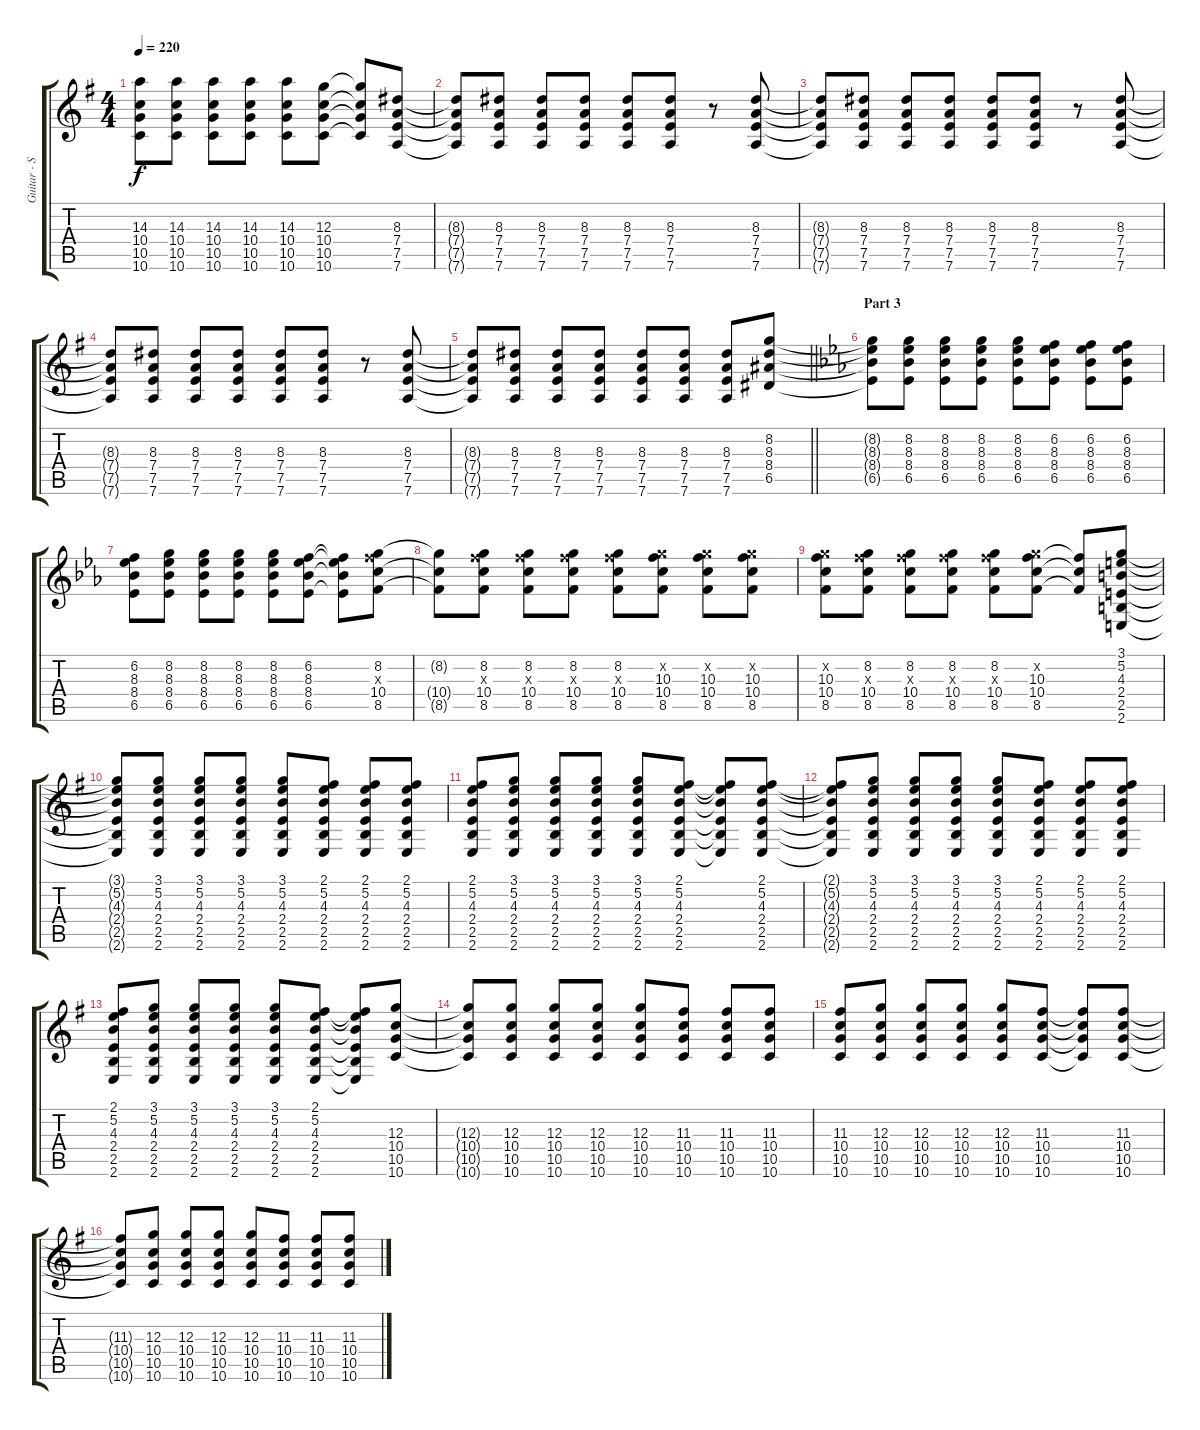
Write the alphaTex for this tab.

\track ("Guitar - Simon Neil" "Guitar - S") {instrument overdrivenguitar}
\staff {score tabs}
\tuning (E4 B3 G3 D3 A2 D2) {hide}
\ts (4 4)
\tempo 220
\clef g2
\ks eminor
(14.3 10.4 10.5 10.6).8{dy f} (14.3 10.4 10.5 10.6).8 (14.3 10.4 10.5 10.6).8 (14.3 10.4 10.5 10.6).8 (14.3 10.4 10.5 10.6).8 (12.3 10.4 10.5 10.6).8 (12.3{t} 10.4{t} 10.5{t} 10.6{t}).8 (8.3 7.4 7.5 7.6).8 |
(8.3{t} 7.4{t} 7.5{t} 7.6{t}).8 (8.3 7.4 7.5 7.6).8 (8.3 7.4 7.5 7.6).8 (8.3 7.4 7.5 7.6).8 (8.3 7.4 7.5 7.6).8 (8.3 7.4 7.5 7.6).8 r.8 (8.3 7.4 7.5 7.6).8 |
(8.3{t} 7.4{t} 7.5{t} 7.6{t}).8 (8.3 7.4 7.5 7.6).8 (8.3 7.4 7.5 7.6).8 (8.3 7.4 7.5 7.6).8 (8.3 7.4 7.5 7.6).8 (8.3 7.4 7.5 7.6).8 r.8 (8.3 7.4 7.5 7.6).8 |
(8.3{t} 7.4{t} 7.5{t} 7.6{t}).8 (8.3 7.4 7.5 7.6).8 (8.3 7.4 7.5 7.6).8 (8.3 7.4 7.5 7.6).8 (8.3 7.4 7.5 7.6).8 (8.3 7.4 7.5 7.6).8 r.8 (8.3 7.4 7.5 7.6).8 |
\barLineRight lightlight
(8.3{t} 7.4{t} 7.5{t} 7.6{t}).8 (8.3 7.4 7.5 7.6).8 (8.3 7.4 7.5 7.6).8 (8.3 7.4 7.5 7.6).8 (8.3 7.4 7.5 7.6).8 (8.3 7.4 7.5 7.6).8 (8.3 7.4 7.5 7.6).8 (8.2 8.3 8.4 6.5).8 |
\section ("" "Part 3")
\ks eb
(8.2{t} 8.3{t} 8.4{t} 6.5{t}).8 (8.2 8.3 8.4 6.5).8 (8.2 8.3 8.4 6.5).8 (8.2 8.3 8.4 6.5).8 (8.2 8.3 8.4 6.5).8 (6.2 8.3 8.4 6.5).8 (6.2 8.3 8.4 6.5).8 (6.2 8.3 8.4 6.5).8 |
(6.2 8.3 8.4 6.5).8 (8.2 8.3 8.4 6.5).8 (8.2 8.3 8.4 6.5).8 (8.2 8.3 8.4 6.5).8 (8.2 8.3 8.4 6.5).8 (6.2 8.3 8.4 6.5).8 (6.2{t} 8.3{t} 8.4{t} 6.5{t}).8 (8.2 10.3{x} 10.4 8.5).8 |
(8.2{t} 10.4{t} 8.5{t}).8 (8.2 10.3{x} 10.4 8.5).8 (8.2 10.3{x} 10.4 8.5).8 (8.2 10.3{x} 10.4 8.5).8 (8.2 10.3{x} 10.4 8.5).8 (8.2{x} 10.3 10.4 8.5).8 (8.2{x} 10.3 10.4 8.5).8 (8.2{x} 10.3 10.4 8.5).8 |
(8.2{x} 10.3 10.4 8.5).8 (8.2 10.3{x} 10.4 8.5).8 (8.2 10.3{x} 10.4 8.5).8 (8.2 10.3{x} 10.4 8.5).8 (8.2 10.3{x} 10.4 8.5).8 (8.2{x} 10.3 10.4 8.5).8 (10.3{t} 10.4{t} 8.5{t}).8 (3.1 5.2 4.3 2.4 2.5 2.6).8 |
\ks eminor
(3.1{t} 5.2{t} 4.3{t} 2.4{t} 2.5{t} 2.6{t}).8 (3.1 5.2 4.3 2.4 2.5 2.6).8 (3.1 5.2 4.3 2.4 2.5 2.6).8 (3.1 5.2 4.3 2.4 2.5 2.6).8 (3.1 5.2 4.3 2.4 2.5 2.6).8 (2.1 5.2 4.3 2.4 2.5 2.6).8 (2.1 5.2 4.3 2.4 2.5 2.6).8 (2.1 5.2 4.3 2.4 2.5 2.6).8 |
(2.1 5.2 4.3 2.4 2.5 2.6).8 (3.1 5.2 4.3 2.4 2.5 2.6).8 (3.1 5.2 4.3 2.4 2.5 2.6).8 (3.1 5.2 4.3 2.4 2.5 2.6).8 (3.1 5.2 4.3 2.4 2.5 2.6).8 (2.1 5.2 4.3 2.4 2.5 2.6).8 (2.1{t} 5.2{t} 4.3{t} 2.4{t} 2.5{t} 2.6{t}).8 (2.1 5.2 4.3 2.4 2.5 2.6).8 |
(2.1{t} 5.2{t} 4.3{t} 2.4{t} 2.5{t} 2.6{t}).8 (3.1 5.2 4.3 2.4 2.5 2.6).8 (3.1 5.2 4.3 2.4 2.5 2.6).8 (3.1 5.2 4.3 2.4 2.5 2.6).8 (3.1 5.2 4.3 2.4 2.5 2.6).8 (2.1 5.2 4.3 2.4 2.5 2.6).8 (2.1 5.2 4.3 2.4 2.5 2.6).8 (2.1 5.2 4.3 2.4 2.5 2.6).8 |
(2.1 5.2 4.3 2.4 2.5 2.6).8 (3.1 5.2 4.3 2.4 2.5 2.6).8 (3.1 5.2 4.3 2.4 2.5 2.6).8 (3.1 5.2 4.3 2.4 2.5 2.6).8 (3.1 5.2 4.3 2.4 2.5 2.6).8 (2.1 5.2 4.3 2.4 2.5 2.6).8 (2.1{t} 5.2{t} 4.3{t} 2.4{t} 2.5{t} 2.6{t}).8 (12.3 10.4 10.5 10.6).8 |
(12.3{t} 10.4{t} 10.5{t} 10.6{t}).8 (12.3 10.4 10.5 10.6).8 (12.3 10.4 10.5 10.6).8 (12.3 10.4 10.5 10.6).8 (12.3 10.4 10.5 10.6).8 (11.3 10.4 10.5 10.6).8 (11.3 10.4 10.5 10.6).8 (11.3 10.4 10.5 10.6).8 |
(11.3 10.4 10.5 10.6).8 (12.3 10.4 10.5 10.6).8 (12.3 10.4 10.5 10.6).8 (12.3 10.4 10.5 10.6).8 (12.3 10.4 10.5 10.6).8 (11.3 10.4 10.5 10.6).8 (11.3{t} 10.4{t} 10.5{t} 10.6{t}).8 (11.3 10.4 10.5 10.6).8 |
(11.3{t} 10.4{t} 10.5{t} 10.6{t}).8 (12.3 10.4 10.5 10.6).8 (12.3 10.4 10.5 10.6).8 (12.3 10.4 10.5 10.6).8 (12.3 10.4 10.5 10.6).8 (11.3 10.4 10.5 10.6).8 (11.3 10.4 10.5 10.6).8 (11.3 10.4 10.5 10.6).8
